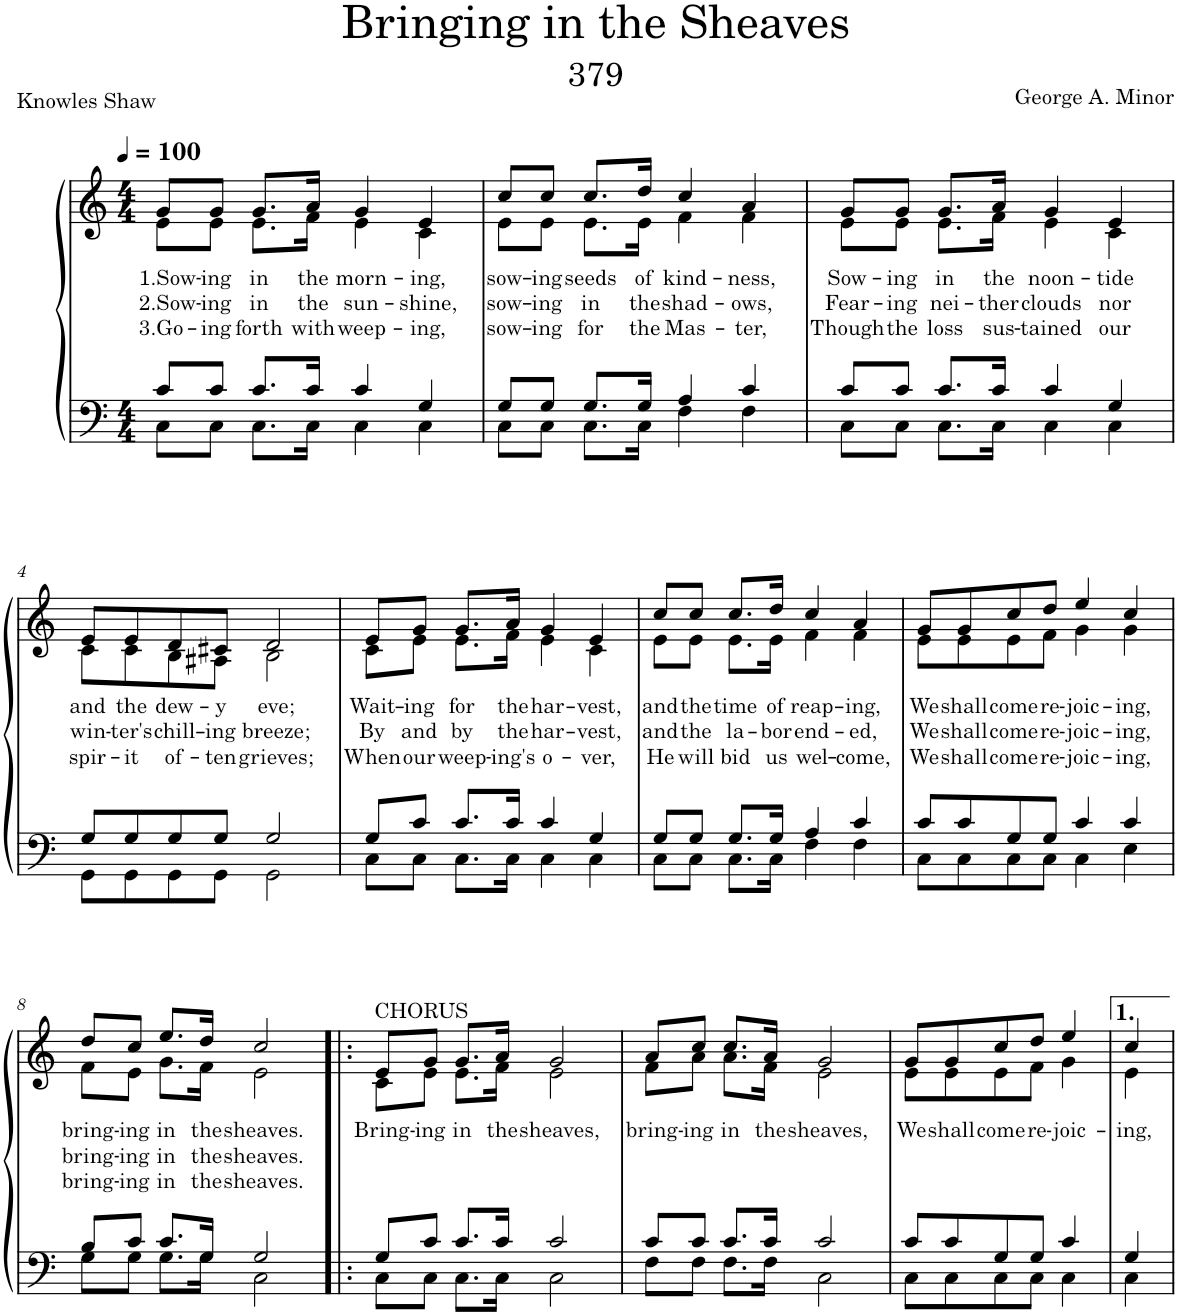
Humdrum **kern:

**kern	**kern	**text	**text	**text
*part1	*part1	*part1	*part1	*part1
*staff2	*staff1	*staff1	*staff1	*staff1
*I"Piano	*	*	*	*
*I'Pno.	*	*	*	*
*clefF4	*clefG2	*	*	*
*k[]	*k[]	*	*	*
*M4/4	*M4/4	*	*	*
*MM100	*MM100	*	*	*
=1	=1	=1	=1	=1
*^	*	*	*	*
!	!	!	!LO:LY:b	!LO:LY:b	!LO:LY:b
*	*	*^	*	*	*
8c/L	8C\L	8g/L	8e\L	1.Sow-	2.Sow-	3.Go-
!	!	!	!	!LO:LY:b	!LO:LY:b	!LO:LY:b
8c/J	8C\J	8g/J	8e\J	-ing	-ing	-ing
!	!	!	!	!LO:LY:b	!LO:LY:b	!LO:LY:b
8.c/L	8.C\L	8.g/L	8.e\L	in	in	forth
!	!	!	!	!LO:LY:b	!LO:LY:b	!LO:LY:b
16c/Jk	16C\Jk	16a/Jk	16f\Jk	the	the	with
!	!	!	!	!LO:LY:b	!LO:LY:b	!LO:LY:b
4c/	4C\	4g/	4e\	morn-	sun-	weep-
!	!	!	!	!LO:LY:b	!LO:LY:b	!LO:LY:b
4G/	4C\	4e/	4c\	-ing,	-shine,	-ing,
=2	=2	=2	=2	=2	=2	=2
!	!	!	!	!LO:LY:b	!LO:LY:b	!LO:LY:b
8G/L	8C\L	8cc/L	8e\L	sow-	sow-	sow-
!	!	!	!	!LO:LY:b	!LO:LY:b	!LO:LY:b
8G/J	8C\J	8cc/J	8e\J	-ing	-ing	-ing
!	!	!	!	!LO:LY:b	!LO:LY:b	!LO:LY:b
8.G/L	8.C\L	8.cc/L	8.e\L	seeds	in	for
!	!	!	!	!LO:LY:b	!LO:LY:b	!LO:LY:b
16G/Jk	16C\Jk	16dd/Jk	16e\Jk	of	the	the
!	!	!	!	!LO:LY:b	!LO:LY:b	!LO:LY:b
4A/	4F\	4cc/	4f\	kind-	shad-	Mas-
!	!	!	!	!LO:LY:b	!LO:LY:b	!LO:LY:b
4c/	4F\	4a/	4f\	-ness,	-ows,	-ter,
=3	=3	=3	=3	=3	=3	=3
!	!	!	!	!LO:LY:b	!LO:LY:b	!LO:LY:b
8c/L	8C\L	8g/L	8e\L	Sow-	Fear-	Though
!	!	!	!	!LO:LY:b	!LO:LY:b	!LO:LY:b
8c/J	8C\J	8g/J	8e\J	-ing	-ing	the
!	!	!	!	!LO:LY:b	!LO:LY:b	!LO:LY:b
8.c/L	8.C\L	8.g/L	8.e\L	in	nei-	loss
!	!	!	!	!LO:LY:b	!LO:LY:b	!LO:LY:b
16c/Jk	16C\Jk	16a/Jk	16f\Jk	the	-ther	sus-
!	!	!	!	!LO:LY:b	!LO:LY:b	!LO:LY:b
4c/	4C\	4g/	4e\	noon-	clouds	-tained
!	!	!	!	!LO:LY:b	!LO:LY:b	!LO:LY:b
4G/	4C\	4e/	4c\	-tide	nor	our
!!LO:LB:g=z	!!
=4	=4	=4	=4	=4	=4	=4
!	!	!	!	!LO:LY:b	!LO:LY:b	!LO:LY:b
8G/L	8GG\L	8e/L	8c\L	and	win-	spir-
!	!	!	!	!LO:LY:b	!LO:LY:b	!LO:LY:b
8G/	8GG\	8e/	8c\	the	-ter's	-it
!	!	!	!	!LO:LY:b	!LO:LY:b	!LO:LY:b
8G/	8GG\	8d/	8B\	dew-	chill-	of-
!	!	!	!	!LO:LY:b	!LO:LY:b	!LO:LY:b
8G/J	8GG\J	8c#X/J	8A#X\J	-y	-ing	-ten
!	!	!	!	!LO:LY:b	!LO:LY:b	!LO:LY:b
2G/	2GG\	2d/	2B\	eve;	breeze;	grieves;
=5	=5	=5	=5	=5	=5	=5
!	!	!	!	!LO:LY:b	!LO:LY:b	!LO:LY:b
8G/L	8C\L	8e/L	8c\L	Wait-	By	When
!	!	!	!	!LO:LY:b	!LO:LY:b	!LO:LY:b
8c/J	8C\J	8g/J	8e\J	-ing	and	our
!	!	!	!	!LO:LY:b	!LO:LY:b	!LO:LY:b
8.c/L	8.C\L	8.g/L	8.e\L	for	by	weep-
!	!	!	!	!LO:LY:b	!LO:LY:b	!LO:LY:b
16c/Jk	16C\Jk	16a/Jk	16f\Jk	the	the	-ing's
!	!	!	!	!LO:LY:b	!LO:LY:b	!LO:LY:b
4c/	4C\	4g/	4e\	har-	har-	o-
!	!	!	!	!LO:LY:b	!LO:LY:b	!LO:LY:b
4G/	4C\	4e/	4c\	-vest,	-vest,	-ver,
=6	=6	=6	=6	=6	=6	=6
!	!	!	!	!LO:LY:b	!LO:LY:b	!LO:LY:b
8G/L	8C\L	8cc/L	8e\L	and	and	He
!	!	!	!	!LO:LY:b	!LO:LY:b	!LO:LY:b
8G/J	8C\J	8cc/J	8e\J	the	the	will
!	!	!	!	!LO:LY:b	!LO:LY:b	!LO:LY:b
8.G/L	8.C\L	8.cc/L	8.e\L	time	la-	bid
!	!	!	!	!LO:LY:b	!LO:LY:b	!LO:LY:b
16G/Jk	16C\Jk	16dd/Jk	16e\Jk	of	-bor	us
!	!	!	!	!LO:LY:b	!LO:LY:b	!LO:LY:b
4A/	4F\	4cc/	4f\	reap-	end-	wel-
!	!	!	!	!LO:LY:b	!LO:LY:b	!LO:LY:b
4c/	4F\	4a/	4f\	-ing,	-ed,	-come,
=7	=7	=7	=7	=7	=7	=7
!	!	!	!	!LO:LY:b	!LO:LY:b	!LO:LY:b
8c/L	8C\L	8g/L	8e\L	We	We	We
!	!	!	!	!LO:LY:b	!LO:LY:b	!LO:LY:b
8c/	8C\	8g/	8e\	shall	shall	shall
!	!	!	!	!LO:LY:b	!LO:LY:b	!LO:LY:b
8G/	8C\	8cc/	8e\	come	come	come
!	!	!	!	!LO:LY:b	!LO:LY:b	!LO:LY:b
8G/J	8C\J	8dd/J	8f\J	re-	re-	re-
!	!	!	!	!LO:LY:b	!LO:LY:b	!LO:LY:b
4c/	4C\	4ee/	4g\	-joic-	-joic-	-joic-
!	!	!	!	!LO:LY:b	!LO:LY:b	!LO:LY:b
4c/	4E\	4cc/	4g\	-ing,	-ing,	-ing,
!!LO:LB:g=z	!!
=8	=8	=8	=8	=8	=8	=8
!	!	!	!	!LO:LY:b	!LO:LY:b	!LO:LY:b
8B/L	8G\L	8dd/L	8f\L	bring-	bring-	bring-
!	!	!	!	!LO:LY:b	!LO:LY:b	!LO:LY:b
8c/J	8G\J	8cc/J	8e\J	-ing	-ing	-ing
!	!	!	!	!LO:LY:b	!LO:LY:b	!LO:LY:b
8.c/L	8.G\L	8.ee/L	8.g\L	in	in	in
!	!	!	!	!LO:LY:b	!LO:LY:b	!LO:LY:b
16G/Jk	16G\Jk	16dd/Jk	16f\Jk	the	the	the
!	!	!	!	!LO:LY:b	!LO:LY:b	!LO:LY:b
2G/	2C\	2cc/	2e\	sheaves.	sheaves.	sheaves.
=9!|:	=9!|:	=9!|:	=9!|:	=9!|:	=9!|:	=9!|:
!	!	!LO:TX:a:t=CHORUS	!	!	!	!
!	!	!	!	!LO:LY:b	!	!
8G/L	8C\L	8e/L	8c\L	Bring-	.	.
!	!	!	!	!LO:LY:b	!	!
8c/J	8C\J	8g/J	8e\J	-ing	.	.
!	!	!	!	!LO:LY:b	!	!
8.c/L	8.C\L	8.g/L	8.e\L	in	.	.
!	!	!	!	!LO:LY:b	!	!
16c/Jk	16C\Jk	16a/Jk	16f\Jk	the	.	.
!	!	!	!	!LO:LY:b	!	!
2c/	2C\	2g/	2e\	sheaves,	.	.
=10	=10	=10	=10	=10	=10	=10
!	!	!	!	!LO:LY:b	!	!
8c/L	8F\L	8a/L	8f\L	bring-	.	.
!	!	!	!	!LO:LY:b	!	!
8c/J	8F\J	8cc/J	8a\J	-ing	.	.
!	!	!	!	!LO:LY:b	!	!
8.c/L	8.F\L	8.cc/L	8.a\L	in	.	.
!	!	!	!	!LO:LY:b	!	!
16c/Jk	16F\Jk	16a/Jk	16f\Jk	the	.	.
!	!	!	!	!LO:LY:b	!	!
2c/	2C\	2g/	2e\	sheaves,	.	.
=11	=11	=11	=11	=11	=11	=11
!	!	!	!	!LO:LY:b	!	!
8c/L	8C\L	8g/L	8e\L	We	.	.
!	!	!	!	!LO:LY:b	!	!
8c/	8C\	8g/	8e\	shall	.	.
!	!	!	!	!LO:LY:b	!	!
8G/	8C\	8cc/	8e\	come	.	.
!	!	!	!	!LO:LY:b	!	!
8G/J	8C\J	8dd/J	8f\J	re-	.	.
!	!	!	!	!LO:LY:b	!	!
4c/	4C\	4ee/	4g\	-joic-	.	.
=11X1	=11X1	=11X1	=11X1	=11X1	=11X1	=11X1
!	!	!	!	!LO:LY:b	!	!
4G/	4C\	4cc/	4e\	-ing,	.	.
*v	*v	*	*	*	*	*
*	*v	*v	*	*	*
=	=	=	=	=
*-	*-	*-	*-	*-
